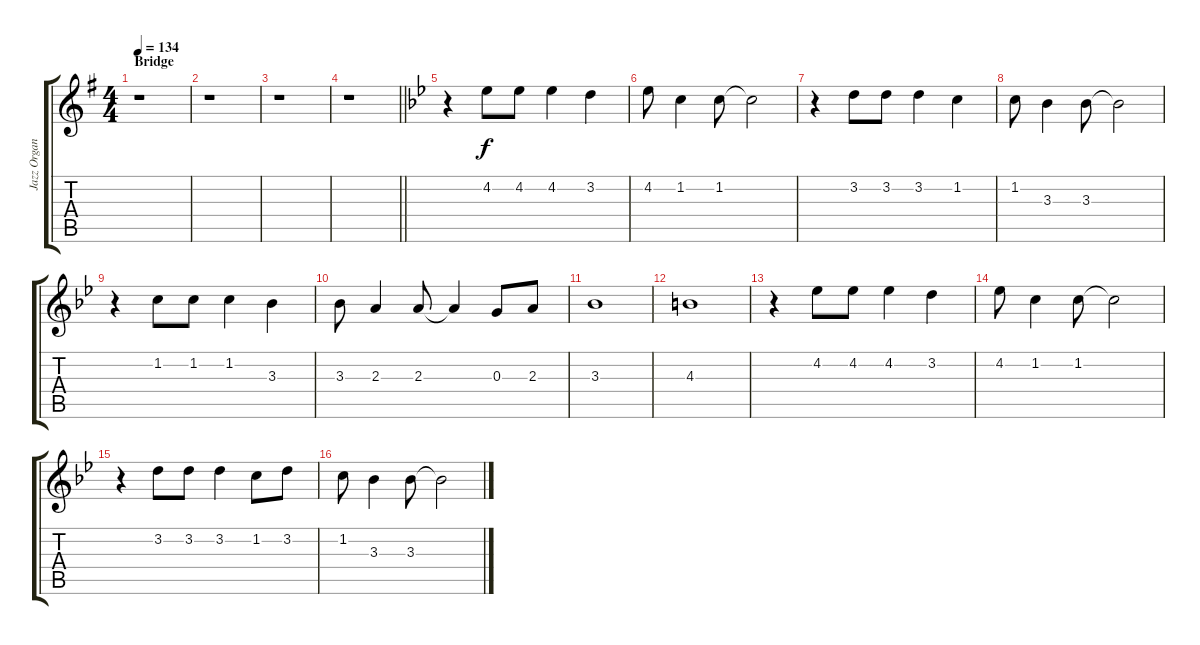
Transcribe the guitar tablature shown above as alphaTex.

\track ("Jazz Organ" "Jazz Organ") {instrument drawbarorgan}
\staff {score tabs}
\tuning (E5 B4 G4 D4 A3 E3) {hide}
\ts (4 4)
\section ("" "Bridge")
\tempo 134
\clef g2
\ks g
r.1{dy f} |
r.1 |
r.1 |
\barLineRight lightlight
r.1 |
\section ("" "")
\ks bb
r.4 4.2.8 4.2.8 4.2.4 3.2.4 |
4.2.8 1.2.4 1.2.8 1.2{t}.2 |
r.4 3.2.8 3.2.8 3.2.4 1.2.4 |
1.2.8 3.3.4 3.3.8 3.3{t}.2 |
r.4 1.2.8 1.2.8 1.2.4 3.3.4 |
3.3.8 2.3.4 2.3.8 2.3{t}.4 0.3.8 2.3.8 |
3.3.1 |
4.3.1 |
r.4 4.2.8 4.2.8 4.2.4 3.2.4 |
4.2.8 1.2.4 1.2.8 1.2{t}.2 |
r.4 3.2.8 3.2.8 3.2.4 1.2.8 3.2.8 |
1.2.8 3.3.4 3.3.8 3.3{t}.2
